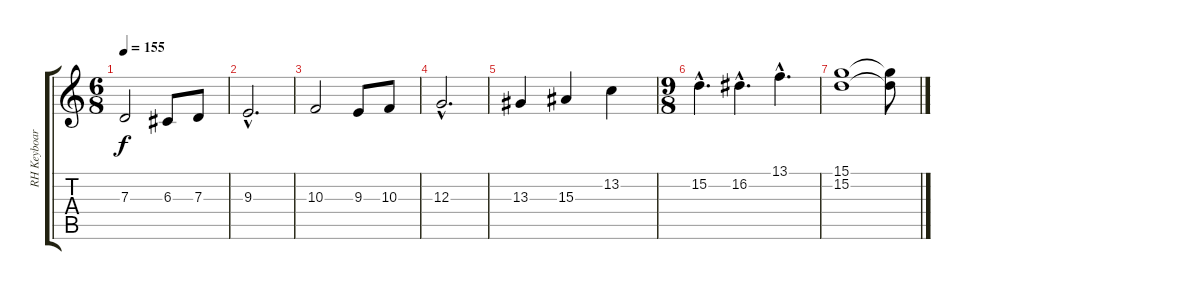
\track ("RH Keyboard" "RH Keyboar") {instrument synthstrings1}
\staff {score tabs}
\tuning (E4 B3 G3 D3 A2 E2) {hide}
\ts (6 8)
\tempo 155
\clef g2
\ks c
7.3.2{dy f} 6.3.8 7.3.8 |
9.3{hac}.2{d} |
10.3.2 9.3.8 10.3.8 |
12.3{hac}.2{d} |
13.3.4 15.3.4 13.2.4 |
\ts (9 8)
15.2{hac}.4{d} 16.2{hac}.4{d} 13.1{hac}.4{d} |
(15.1 15.2).1 (15.1{t} 15.2{t}).8
